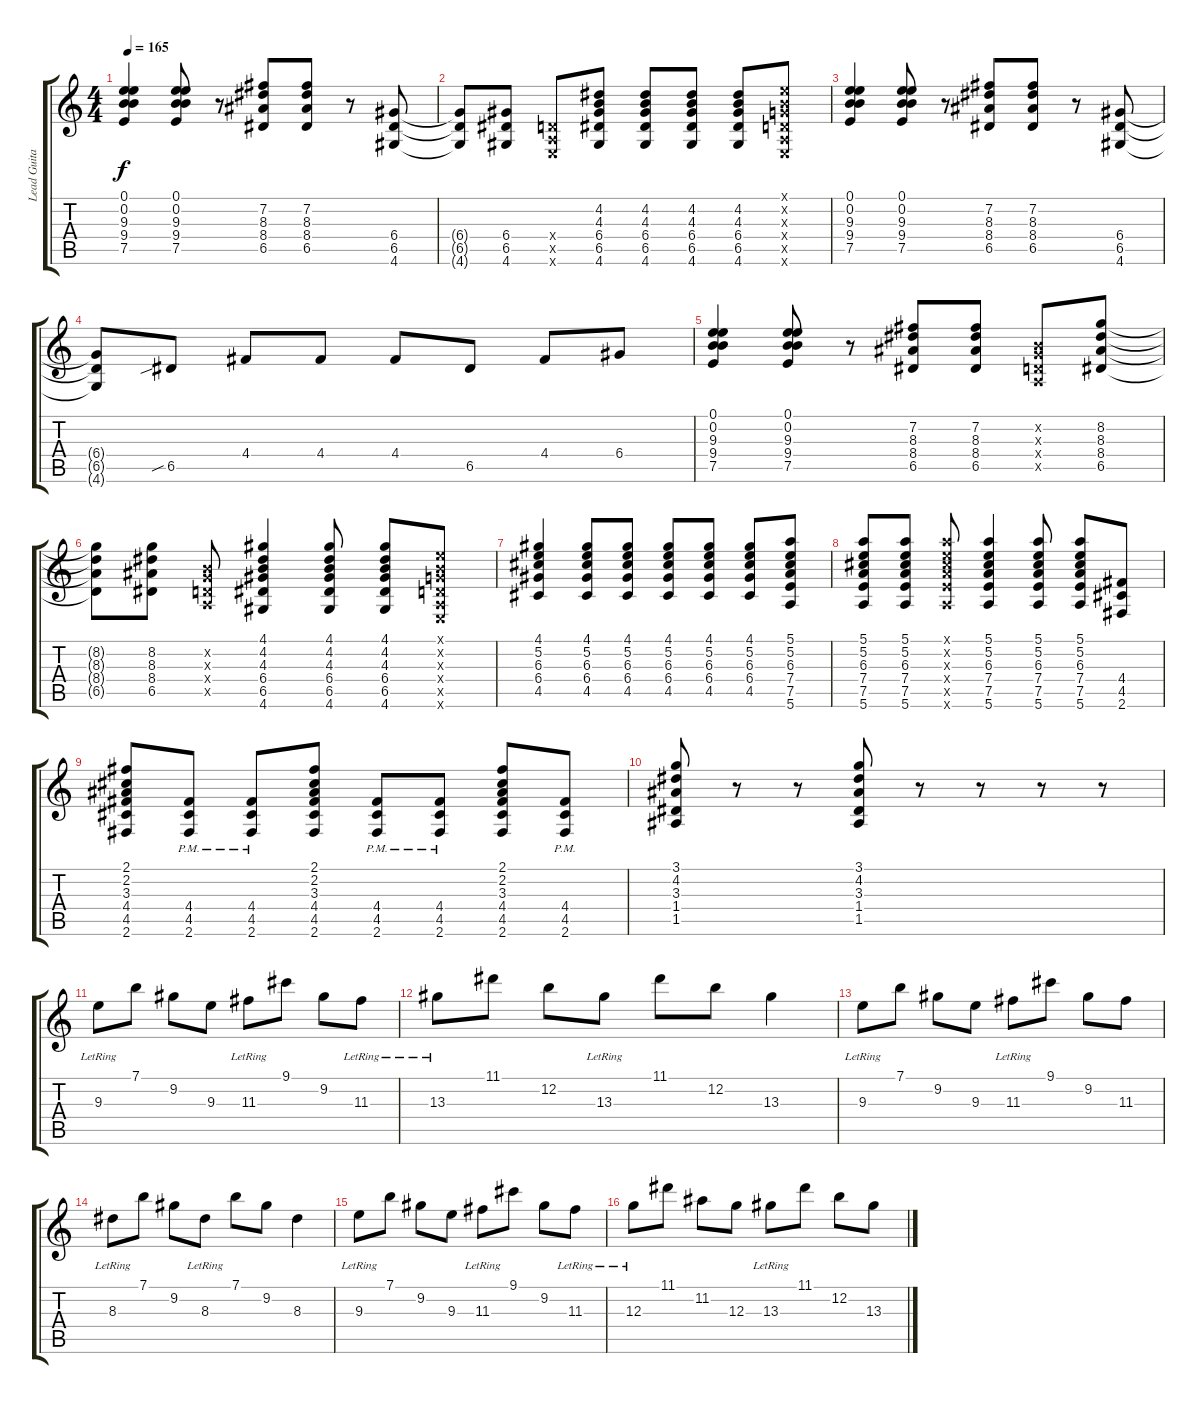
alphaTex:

\track ("Lead Guitar" "Lead Guita") {instrument overdrivenguitar}
\staff {score tabs}
\tuning (E4 B3 G3 D3 A2 E2) {hide}
\ts (4 4)
\tempo 165
\clef g2
\ks c
(0.1 0.2 9.3 9.4 7.5).4{dy f} (0.1 0.2 9.3 9.4 7.5).8 r.8 (7.2 8.3 8.4 6.5).8 (7.2 8.3 8.4 6.5).8 r.8 (6.4 6.5 4.6).8 |
(6.4{t} 6.5{t} 4.6{t}).8 (6.4 6.5 4.6).8 (0.4{x} 0.5{x} 0.6{x}).8 (4.2 4.3 6.4 6.5 4.6).8 (4.2 4.3 6.4 6.5 4.6).8 (4.2 4.3 6.4 6.5 4.6).8 (4.2 4.3 6.4 6.5 4.6).8 (0.1{x} 0.2{x} 0.3{x} 0.4{x} 0.5{x} 0.6{x}).8 |
(0.1 0.2 9.3 9.4 7.5).4 (0.1 0.2 9.3 9.4 7.5).8 r.8 (7.2 8.3 8.4 6.5).8 (7.2 8.3 8.4 6.5).8 r.8 (6.4 6.5 4.6).8 |
(6.4{t} 6.5{t} 4.6{t}).8 6.5{sib}.8 4.4.8 4.4.8 4.4.8 6.5.8 4.4.8 6.4.8 |
(0.1 0.2 9.3 9.4 7.5).4 (0.1 0.2 9.3 9.4 7.5).8 r.8 (7.2 8.3 8.4 6.5).8 (7.2 8.3 8.4 6.5).8 (0.2{x} 0.3{x} 0.4{x} 0.5{x}).8 (8.2 8.3 8.4 6.5).8 |
(8.2{t} 8.3{t} 8.4{t} 6.5{t}).8 (8.2 8.3 8.4 6.5).8 (0.2{x} 0.3{x} 0.4{x} 0.5{x}).8 (4.1 4.2 4.3 6.4 6.5 4.6).4 (4.1 4.2 4.3 6.4 6.5 4.6).8 (4.1 4.2 4.3 6.4 6.5 4.6).8 (0.1{x} 0.2{x} 0.3{x} 0.4{x} 0.5{x} 0.6{x}).8 |
(4.1 5.2 6.3 6.4 4.5).4 (4.1 5.2 6.3 6.4 4.5).8 (4.1 5.2 6.3 6.4 4.5).8 (4.1 5.2 6.3 6.4 4.5).8 (4.1 5.2 6.3 6.4 4.5).8 (4.1 5.2 6.3 6.4 4.5).8 (5.1 5.2 6.3 7.4 7.5 5.6).8 |
(5.1 5.2 6.3 7.4 7.5 5.6).8 (5.1 5.2 6.3 7.4 7.5 5.6).8 (5.1{x} 5.2{x} 6.3{x} 7.4{x} 7.5{x} 5.6{x}).8 (5.1 5.2 6.3 7.4 7.5 5.6).4 (5.1 5.2 6.3 7.4 7.5 5.6).8 (5.1 5.2 6.3 7.4 7.5 5.6).8 (4.4 4.5 2.6).8 |
(2.1 2.2 3.3 4.4 4.5 2.6).8 (4.4{pm} 4.5{pm} 2.6{pm}).8 (4.4{pm} 4.5{pm} 2.6{pm}).8 (2.1 2.2 3.3 4.4 4.5 2.6).8 (4.4{pm} 4.5{pm} 2.6{pm}).8 (4.4{pm} 4.5{pm} 2.6{pm}).8 (2.1 2.2 3.3 4.4 4.5 2.6).8 (4.4{pm} 4.5{pm} 2.6{pm}).8 |
(3.1 4.2 3.3 1.4 1.5).8 r.8 r.8 (3.1 4.2 3.3 1.4 1.5).8 r.8 r.8 r.8 r.8 |
9.3{lr}.8 7.1.8 9.2.8 9.3.8 11.3{lr}.8 9.1.8 9.2.8 11.3{lr}.8 |
13.3{lr}.8 11.1.8 12.2.8 13.3{lr}.8 11.1.8 12.2.8 13.3.4 |
9.3{lr}.8 7.1.8 9.2.8 9.3.8 11.3{lr}.8 9.1.8 9.2.8 11.3.8 |
8.3{lr}.8 7.1.8 9.2.8 8.3{lr}.8 7.1.8 9.2.8 8.3.4 |
9.3{lr}.8 7.1.8 9.2.8 9.3.8 11.3{lr}.8 9.1.8 9.2.8 11.3{lr}.8 |
12.3{lr}.8 11.1.8 11.2.8 12.3.8 13.3{lr}.8 11.1.8 12.2.8 13.3.8
